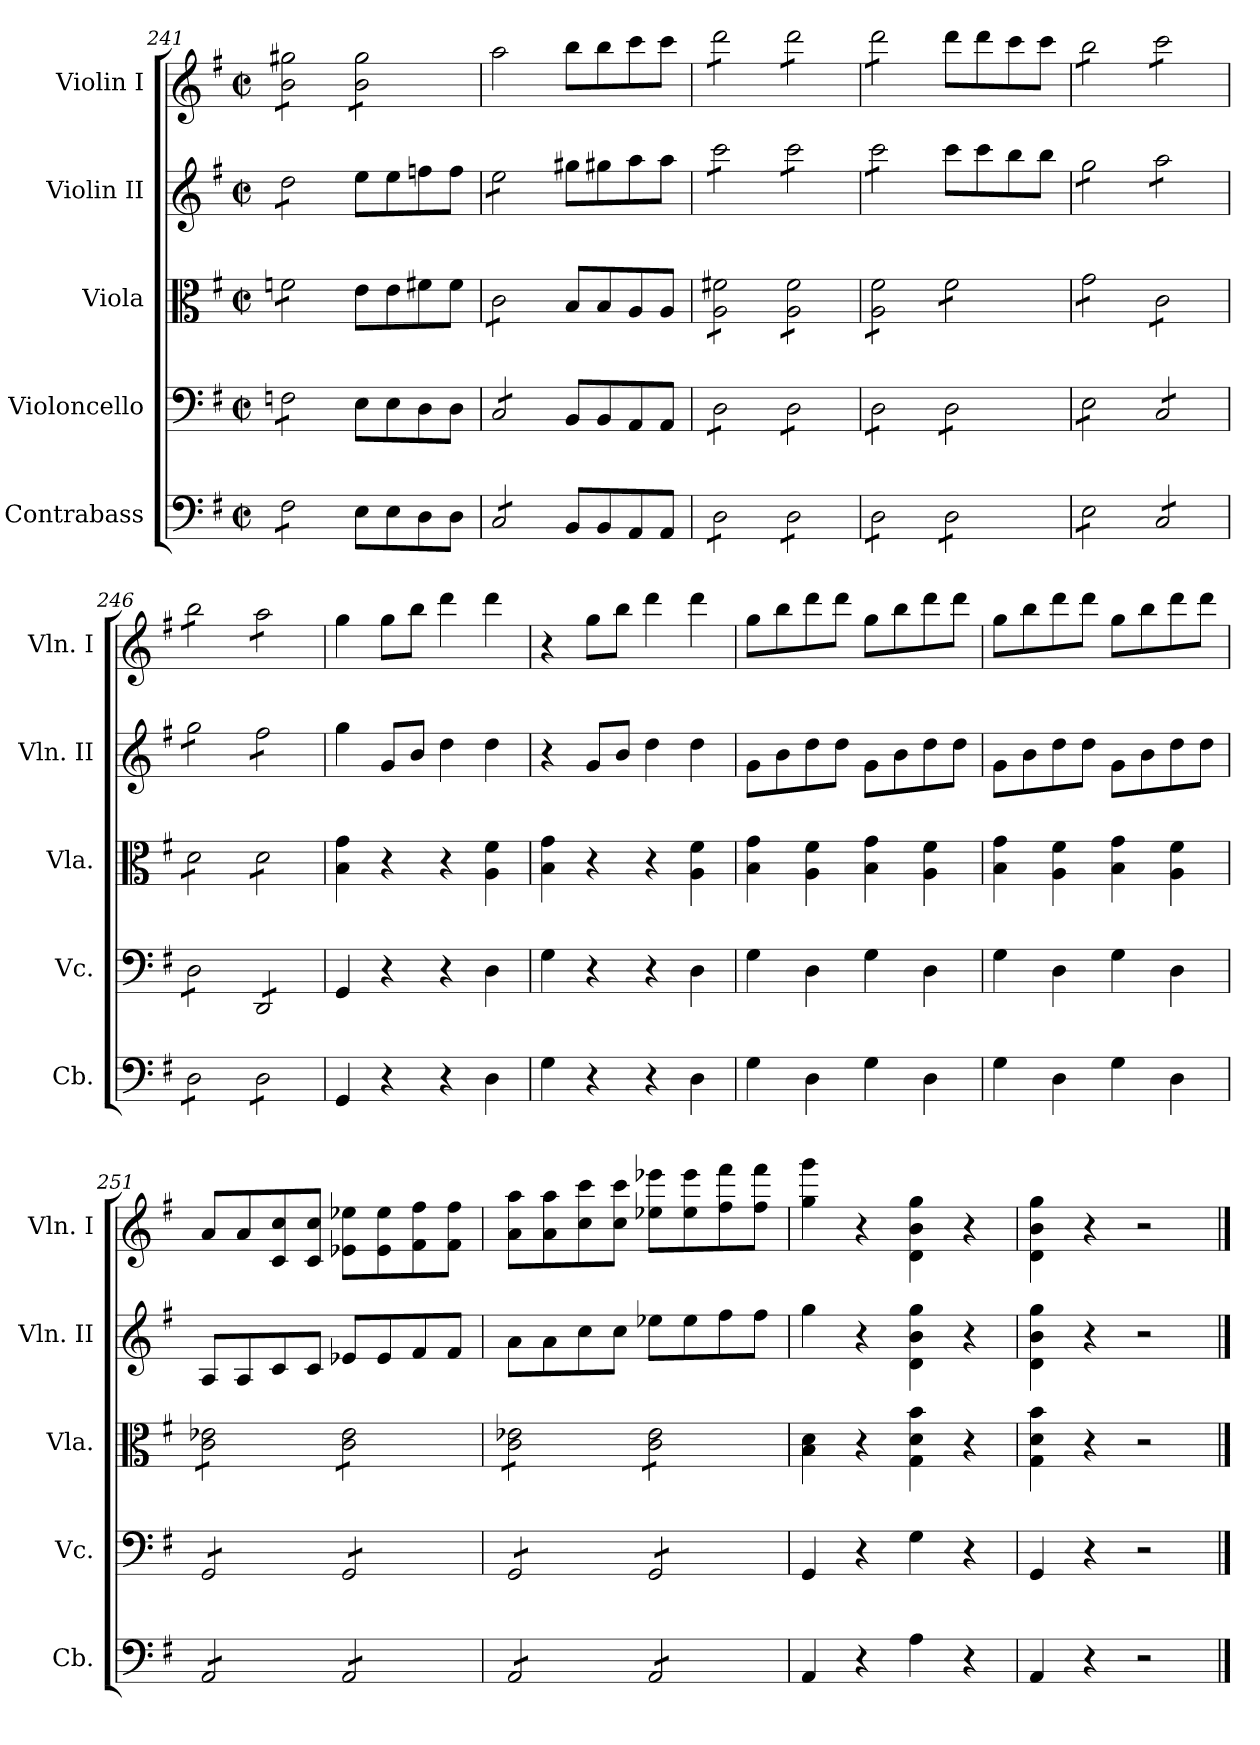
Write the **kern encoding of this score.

**kern	**kern	**kern	**kern	**kern
*part5	*part4	*part3	*part2	*part1
*staff5	*staff4	*staff3	*staff2	*staff1
*I"Contrabass	*I"Violoncello	*I"Viola	*I"Violin II	*I"Violin I
*I'Cb.	*I'Vc.	*I'Vla.	*I'Vln. II	*I'Vln. I
*clefF4	*clefF4	*clefC3	*clefG2	*clefG2
*ITrd7c12	*	*	*	*
*k[f#]	*k[f#]	*k[f#]	*k[f#]	*k[f#]
*M2/2	*M2/2	*M2/2	*M2/2	*M2/2
*met(c|)	*met(c|)	*met(c|)	*met(c|)	*met(c|)
=241	=241	=241	=241	=241
*tremolo	*	*	*	*
*	*tremolo	*	*	*
*	*	*tremolo	*	*
*	*	*	*tremolo	*
*	*	*	*	*tremolo
8FF#\L	8Fn\L	8fn\L	8dd\L	8b\ 8gg#X\L
8FF#\	8Fn\	8fn\	8dd\	8b\ 8gg#X\
8FF#\	8Fn\	8fn\	8dd\	8b\ 8gg#X\
8FF#\J	8Fn\J	8fn\J	8dd\J	8b\ 8gg#X\J
*	*	*	*Xtremolo	*
*	*	*Xtremolo	*	*
*	*Xtremolo	*	*	*
*Xtremolo	*	*	*	*
8EE\L	8E\L	8e\L	8ee\L	8b\ 8gg#\L
8EE\	8E\	8e\	8ee\	8b\ 8gg#\
8DD\	8D\	8f#X\	8ffn\	8b\ 8gg#\
8DD\J	8D\J	8f#\J	8ff\J	8b\ 8gg#\J
*	*	*	*	*Xtremolo
=242	=242	=242	=242	=242
*tremolo	*	*	*	*
*	*tremolo	*	*	*
*	*	*tremolo	*	*
*	*	*	*tremolo	*
8CC/L	8C/L	8c\L	8ee\L	2aa\
8CC/	8C/	8c\	8ee\	.
8CC/	8C/	8c\	8ee\	.
8CC/J	8C/J	8c\J	8ee\J	.
*	*	*	*Xtremolo	*
*	*	*Xtremolo	*	*
*	*Xtremolo	*	*	*
*Xtremolo	*	*	*	*
8BBB/L	8BB/L	8B/L	8gg#X\L	8bb\L
8BBB/	8BB/	8B/	8gg#X\	8bb\
8AAA/	8AA/	8A/	8aa\	8ccc\
8AAA/J	8AA/J	8A/J	8aa\J	8ccc\J
=243	=243	=243	=243	=243
*tremolo	*	*	*	*
*	*tremolo	*	*	*
*	*	*tremolo	*	*
*	*	*	*tremolo	*
*	*	*	*	*tremolo
8DD\L	8D\L	8A\ 8f#X\L	8ccc\L	8ddd\L
8DD\	8D\	8A\ 8f#X\	8ccc\	8ddd\
8DD\	8D\	8A\ 8f#X\	8ccc\	8ddd\
8DD\J	8D\J	8A\ 8f#X\J	8ccc\J	8ddd\J
8DD\L	8D\L	8A\ 8f#\L	8ccc\L	8ddd\L
8DD\	8D\	8A\ 8f#\	8ccc\	8ddd\
8DD\	8D\	8A\ 8f#\	8ccc\	8ddd\
8DD\J	8D\J	8A\ 8f#\J	8ccc\J	8ddd\J
=244	=244	=244	=244	=244
8DD\L	8D\L	8A\ 8f#\L	8ccc\L	8ddd\L
8DD\	8D\	8A\ 8f#\	8ccc\	8ddd\
8DD\	8D\	8A\ 8f#\	8ccc\	8ddd\
8DD\J	8D\J	8A\ 8f#\J	8ccc\J	8ddd\J
*	*	*	*	*Xtremolo
*	*	*	*Xtremolo	*
8DD\L	8D\L	8f#\L	8ccc\L	8ddd\L
8DD\	8D\	8f#\	8ccc\	8ddd\
8DD\	8D\	8f#\	8bb\	8ccc\
8DD\J	8D\J	8f#\J	8bb\J	8ccc\J
=245	=245	=245	=245	=245
*	*	*	*tremolo	*
*	*	*	*	*tremolo
8EE\L	8E\L	8g\L	8gg\L	8bb\L
8EE\	8E\	8g\	8gg\	8bb\
8EE\	8E\	8g\	8gg\	8bb\
8EE\J	8E\J	8g\J	8gg\J	8bb\J
8CC/L	8C/L	8c\L	8aa\L	8ccc\L
8CC/	8C/	8c\	8aa\	8ccc\
8CC/	8C/	8c\	8aa\	8ccc\
8CC/J	8C/J	8c\J	8aa\J	8ccc\J
=246	=246	=246	=246	=246
8DD\L	8D\L	8d\L	8gg\L	8bb\L
8DD\	8D\	8d\	8gg\	8bb\
8DD\	8D\	8d\	8gg\	8bb\
8DD\J	8D\J	8d\J	8gg\J	8bb\J
8DD\L	8DD/L	8d\L	8ff#\L	8aa\L
8DD\	8DD/	8d\	8ff#\	8aa\
8DD\	8DD/	8d\	8ff#\	8aa\
8DD\J	8DD/J	8d\J	8ff#\J	8aa\J
*	*	*	*	*Xtremolo
*	*	*	*Xtremolo	*
*	*	*Xtremolo	*	*
*	*Xtremolo	*	*	*
*Xtremolo	*	*	*	*
!!LO:PB:g=z
=247	=247	=247	=247	=247
4GGG/	4GG/	4B\ 4g\	4gg\	4gg\
4r	4r	4r	8g/L	8gg\L
.	.	.	8b/J	8bb\J
4r	4r	4r	4dd\	4ddd\
4DD\	4D\	4A\ 4f#\	4dd\	4ddd\
=248	=248	=248	=248	=248
4GG\	4G\	4B\ 4g\	4r	4r
4r	4r	4r	8g/L	8gg\L
.	.	.	8b/J	8bb\J
4r	4r	4r	4dd\	4ddd\
4DD\	4D\	4A\ 4f#\	4dd\	4ddd\
=249	=249	=249	=249	=249
4GG\	4G\	4B\ 4g\	8g\L	8gg\L
.	.	.	8b\	8bb\
4DD\	4D\	4A\ 4f#\	8dd\	8ddd\
.	.	.	8dd\J	8ddd\J
4GG\	4G\	4B\ 4g\	8g\L	8gg\L
.	.	.	8b\	8bb\
4DD\	4D\	4A\ 4f#\	8dd\	8ddd\
.	.	.	8dd\J	8ddd\J
=250	=250	=250	=250	=250
4GG\	4G\	4B\ 4g\	8g\L	8gg\L
.	.	.	8b\	8bb\
4DD\	4D\	4A\ 4f#\	8dd\	8ddd\
.	.	.	8dd\J	8ddd\J
4GG\	4G\	4B\ 4g\	8g\L	8gg\L
.	.	.	8b\	8bb\
4DD\	4D\	4A\ 4f#\	8dd\	8ddd\
.	.	.	8dd\J	8ddd\J
!!LO:LB:g=z
=251	=251	=251	=251	=251
*tremolo	*	*	*	*
*	*tremolo	*	*	*
*	*	*tremolo	*	*
8AAA/L	8GG/L	8c\ 8e-X\L	8A/L	8a/L
8AAA/	8GG/	8c\ 8e-X\	8A/	8a/
8AAA/	8GG/	8c\ 8e-X\	8c/	8c/ 8cc/
8AAA/J	8GG/J	8c\ 8e-X\J	8c/J	8c/ 8cc/J
8AAA/L	8GG/L	8c\ 8e-\L	8e-X/L	8e-X\ 8ee-X\L
8AAA/	8GG/	8c\ 8e-\	8e-/	8e-\ 8ee-\
8AAA/	8GG/	8c\ 8e-\	8f#/	8f#\ 8ff#\
8AAA/J	8GG/J	8c\ 8e-\J	8f#/J	8f#\ 8ff#\J
=252	=252	=252	=252	=252
8AAA/L	8GG/L	8c\ 8e-X\L	8a\L	8a\ 8aa\L
8AAA/	8GG/	8c\ 8e-X\	8a\	8a\ 8aa\
8AAA/	8GG/	8c\ 8e-X\	8cc\	8cc\ 8ccc\
8AAA/J	8GG/J	8c\ 8e-X\J	8cc\J	8cc\ 8ccc\J
8AAA/L	8GG/L	8c\ 8e-\L	8ee-X\L	8ee-X\ 8eee-X\L
8AAA/	8GG/	8c\ 8e-\	8ee-\	8ee-\ 8eee-\
8AAA/	8GG/	8c\ 8e-\	8ff#\	8ff#\ 8fff#\
8AAA/J	8GG/J	8c\ 8e-\J	8ff#\J	8ff#\ 8fff#\J
*	*	*Xtremolo	*	*
*	*Xtremolo	*	*	*
*Xtremolo	*	*	*	*
=253	=253	=253	=253	=253
4AAA/	4GG/	4B\ 4d\	4gg\	4gg\ 4ggg\
4r	4r	4r	4r	4r
4AA\	4G\	4G\ 4d\ 4b\	4d\ 4b\ 4gg\	4d\ 4b\ 4gg\
4r	4r	4r	4r	4r
=254	=254	=254	=254	=254
4AAA/	4GG/	4G\ 4d\ 4b\	4d\ 4b\ 4gg\	4d\ 4b\ 4gg\
4r	4r	4r	4r	4r
2r	2r	2r	2r	2r
==	==	==	==	==
*-	*-	*-	*-	*-
